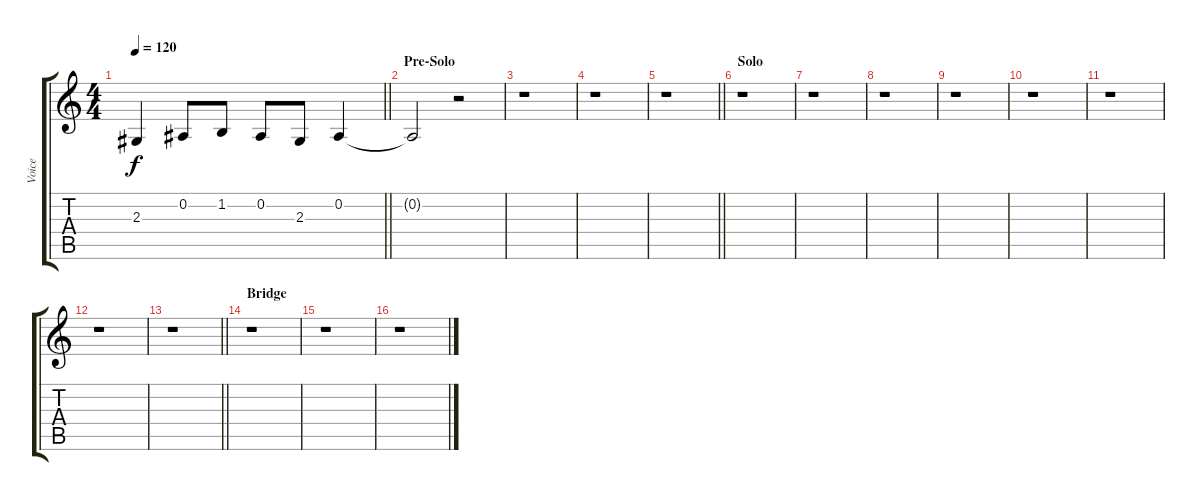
\track ("Voice" "Voice") {instrument tenorsax}
\staff {score tabs}
\tuning (Eb4 Bb3 Gb3 Db3 Ab2 Eb2) {hide}
\ts (4 4)
\tempo 120
\clef g2
\barLineRight lightlight
\ks c
2.3.4{dy f} 0.2.8 1.2.8 0.2.8 2.3.8 0.2.4 |
\section ("" "Pre-Solo")
0.2{t}.2 r.2 |
r.1 |
r.1 |
\barLineRight lightlight
r.1 |
\section ("" "Solo")
r.1 |
r.1 |
r.1 |
r.1 |
r.1 |
r.1 |
r.1 |
\barLineRight lightlight
r.1 |
\section ("" "Bridge")
r.1 |
r.1 |
r.1
